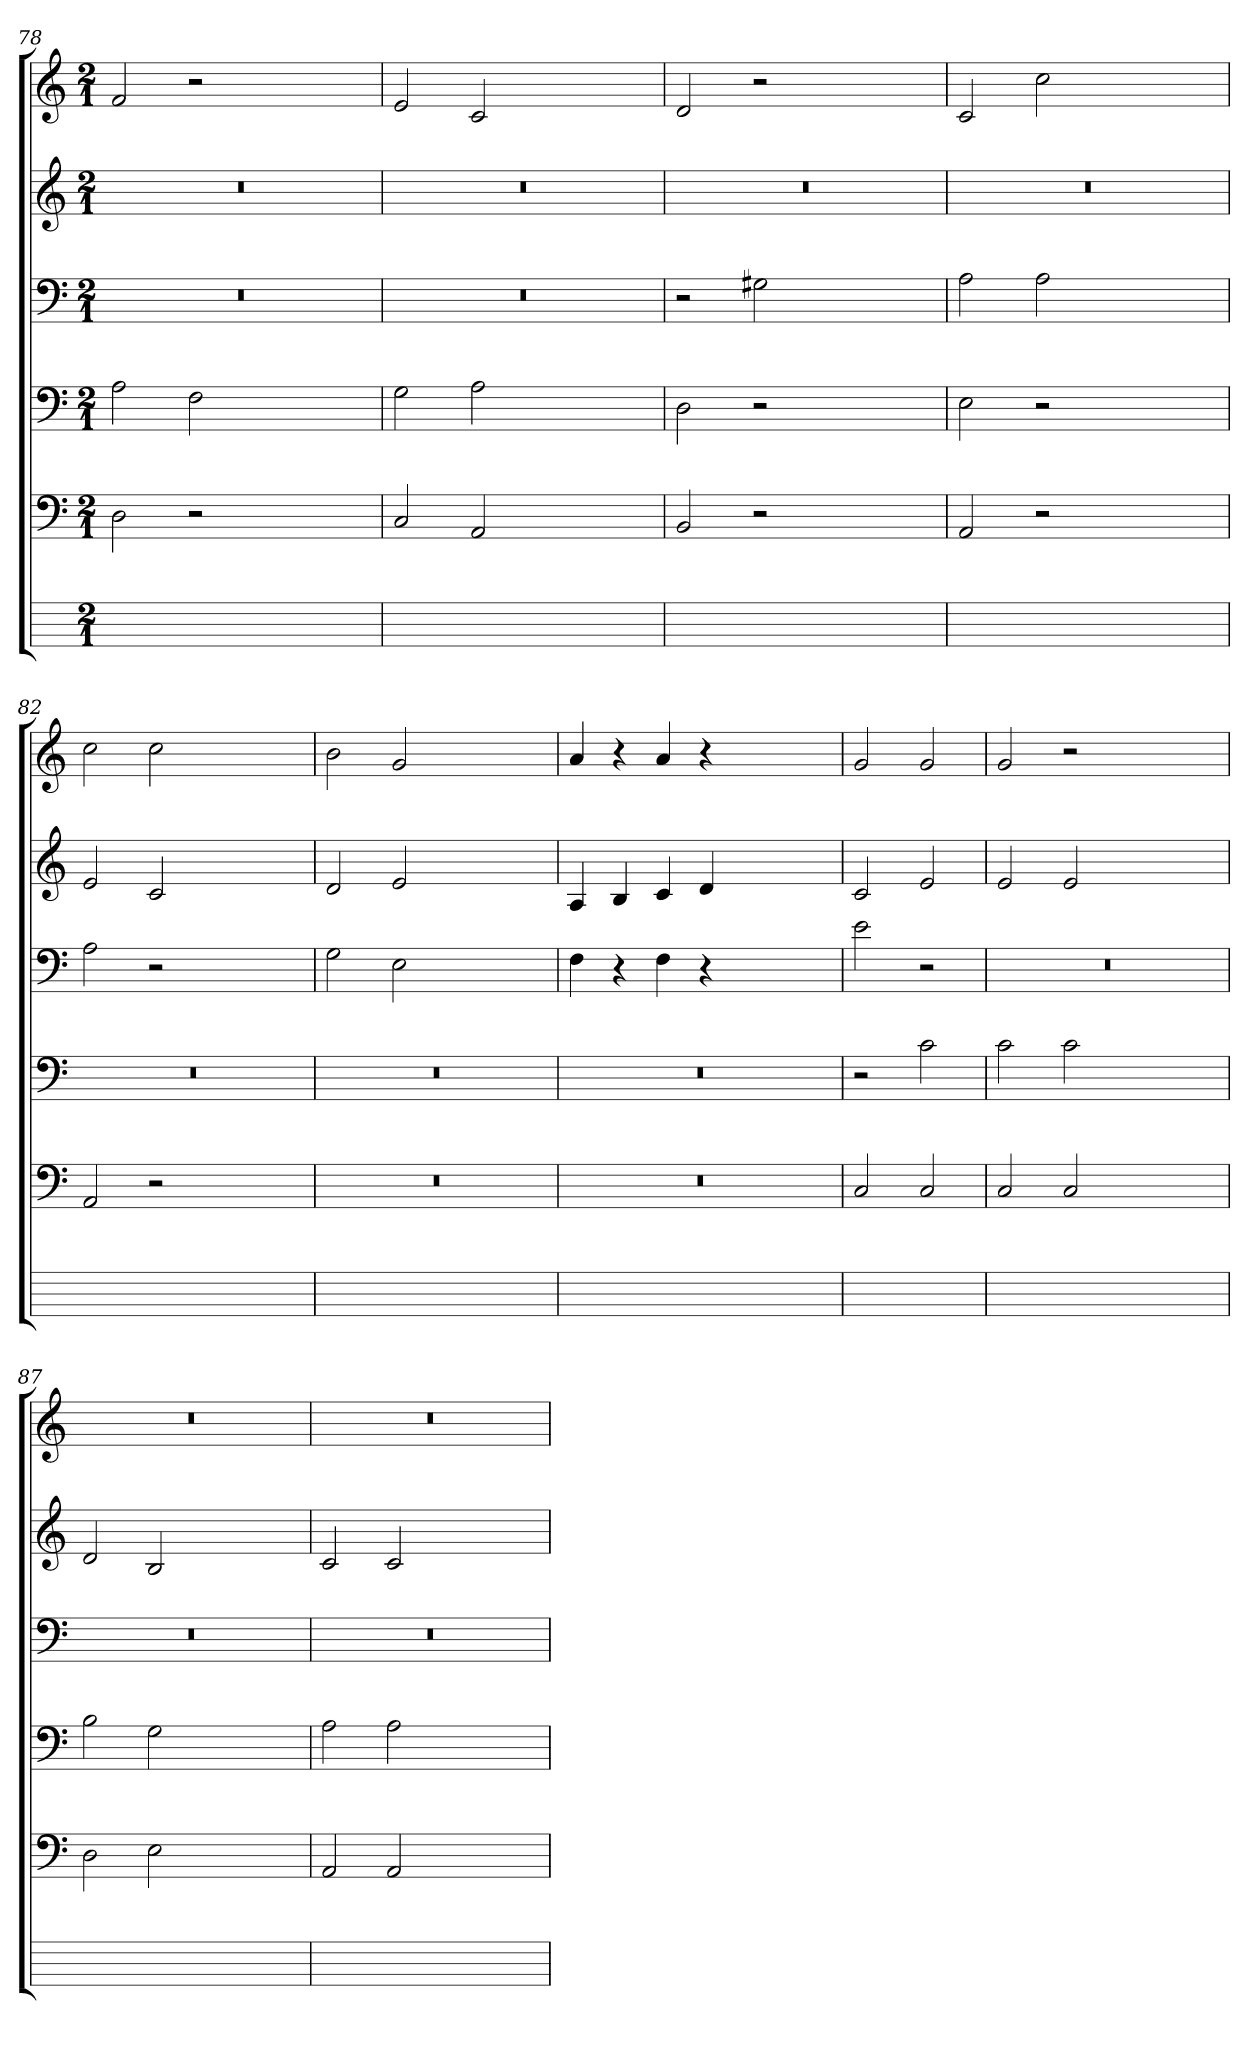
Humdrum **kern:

**kern	**kern	**kern	**kern	**kern	**kern
*part6	*part5	*part4	*part3	*part2	*part1
*staff6	*staff5	*staff4	*staff3	*staff2	*staff1
*	*clefF4	*clefF4	*clefF4	*clefG2	*clefG2
*	*k[]	*k[]	*k[]	*k[]	*k[]
*	*C:	*C:	*C:	*C:	*C:
*M2/1	*M2/1	*M2/1	*M2/1	*M2/1	*M2/1
=78	=78	=78	=78	=78	=78
0ryy	2D	2A	0r	0r	2fi
.	2r	2F	.	.	2r
.	1ryy	1ryy	.	.	1ryy
=79	=79	=79	=79	=79	=79
0ryy	2C	2G	0r	0r	2e
.	2AA	2A	.	.	2c
.	1ryy	1ryy	.	.	1ryy
=80	=80	=80	=80	=80	=80
0ryy	2BB	2D	2r	0r	2d
.	2r	2r	2G#Xj	.	2r
.	1ryy	1ryy	1ryy	.	1ryy
=81	=81	=81	=81	=81	=81
0ryy	2AA	2E	2A	0r	2c
.	2r	2r	2Ai	.	2cc
.	1ryy	1ryy	1ryy	.	1ryy
=82	=82	=82	=82	=82	=82
0ryy	2AAi	0r	2Ai	2e	2cc
.	2r	.	2r	2c	2cc
.	1ryy	.	1ryy	1ryy	1ryy
=83	=83	=83	=83	=83	=83
0ryy	0r	0r	2G	2d	2b
.	.	.	2E	2e	2g
.	.	.	1ryy	1ryy	1ryy
=84	=84	=84	=84	=84	=84
0ryy	0r	0r	4F	4A	4a
.	.	.	4r	4BZ	4r
.	.	.	4Fi	4cj	4ai
.	.	.	4r	4dZ	4r
.	.	.	1ryy	1ryy	1ryy
=85	=85	=85	=85	=85	=85
1ryy	2Cj	2r	2ej	2cj	2g
.	2C	2c	2r	2e	2gi
=86	=86	=86	=86	=86	=86
0ryy	2C	2c	0r	2e	2gi
.	2C	2c	.	2e	2r
.	1ryy	1ryy	.	1ryy	1ryy
=87	=87	=87	=87	=87	=87
0ryy	2D	2B	0r	2d	0r
.	2E	2G	.	2B	.
.	1ryy	1ryy	.	1ryy	.
=88	=88	=88	=88	=88	=88
0ryy	2AA	2A	0r	2c	0r
.	2AAi	2Ai	.	2ci	.
.	1ryy	1ryy	.	1ryy	.
=	=	=	=	=	=
*-	*-	*-	*-	*-	*-
